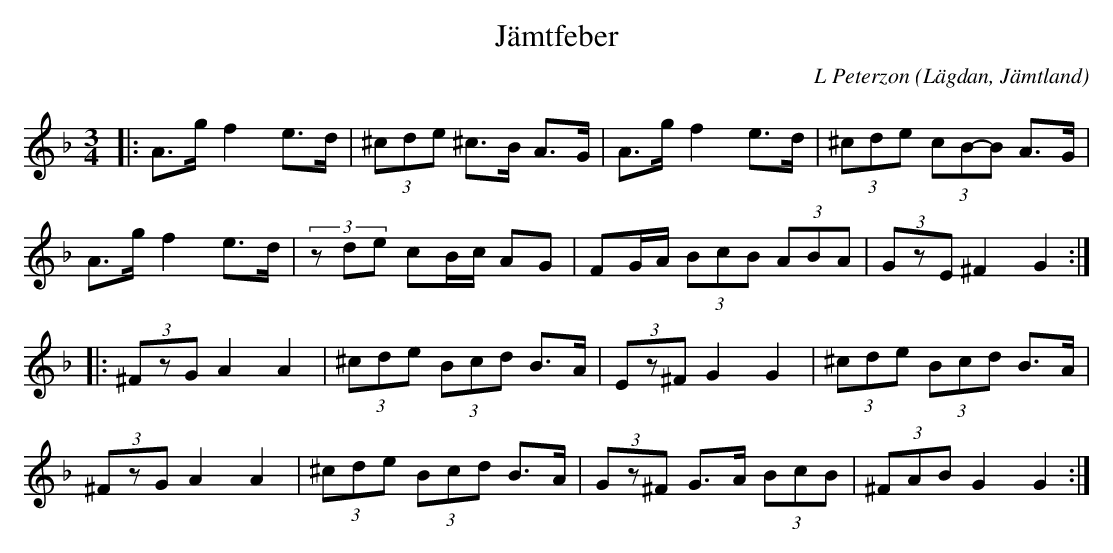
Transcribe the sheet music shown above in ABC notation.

X:1
T:Jämtfeber
C: L Peterzon
O:Lägdan, Jämtland
M:3/4
L:1/8
K:Dm
|: A>g f2 e>d|(3^cde ^c>B A>G|A>g f2 e>d|(3^cde (3cB-B A>G|
A>g f2 e>d|(3zde cB/c/ AG|FG/A/ (3BcB (3ABA|(3GzE ^F2 G2:|
|:(3^FzG A2 A2|(3^cde (3Bcd B>A|(3Ez^F G2 G2|(3^cde (3Bcd B>A|
(3^FzG A2 A2|(3^cde (3Bcd B>A| (3Gz^F G>A (3BcB|(3^FAB G2 G2:|
